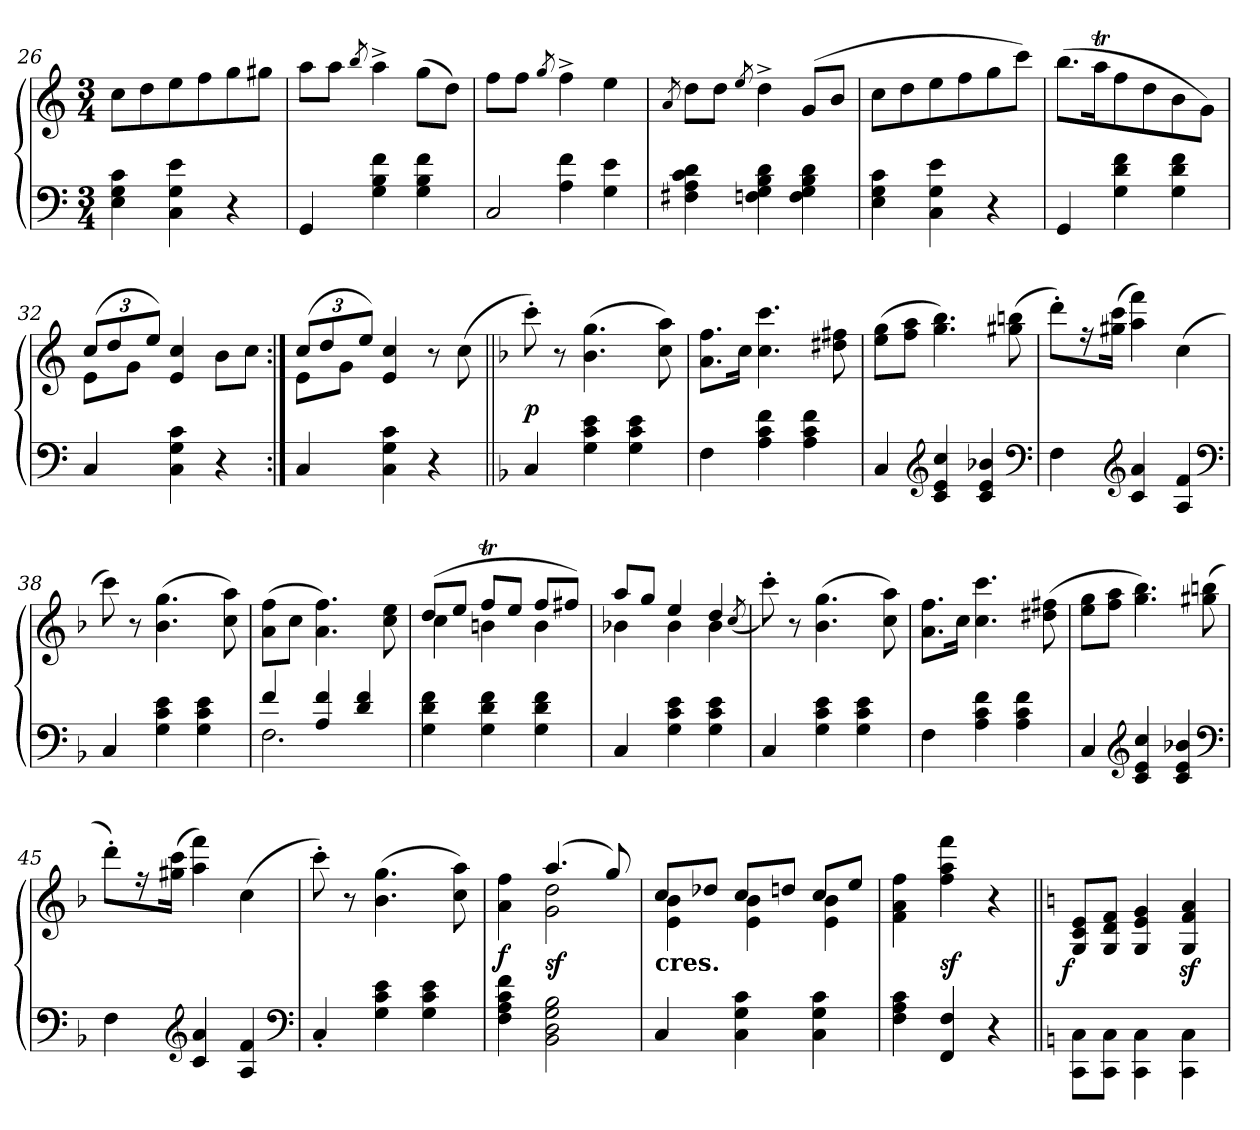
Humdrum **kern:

**kern	**kern	**dynam
*part1	*part1	*part1
*staff2	*staff1	*staff1/2
*clefF4	*clefG2	*
*k[]	*k[]	*
*M3/4	*M3/4	*
=26	=26	=26
4c 4G 4E	8ccL	.
.	8dd	.
4e 4G 4C	8ee	.
.	8ff	.
4r	8gg	.
.	8gg#XJ	.
=27	=27	=27
4GG	8aaL	.
.	8aaJ	.
.	8qbb/	.
4f 4B 4G	4aa^<	.
4f 4B 4G	(>8ggL	.
.	8ddJ)	.
=28	=28	=28
*^	*	*
2C/	4ryy	8ffL	.
.	.	8ffJ	.
.	.	8qgg/	.
.	4f\ 4A\	4ff^<	.
4ryy	4e\ 4G\	4ee	.
*v	*v	*	*
=29	=29	=29
.	8qa/	.
4d 4c 4A 4F#X	8ddL	.
.	8ddJ	.
.	8qee/	.
4d 4B 4G 4Fn	4dd^<	.
4d 4B 4G 4F	(>8g/L	.
.	8b/J	.
=30	=30	=30
4c 4G 4E	8ccL	.
.	8dd	.
4e 4G 4C	8ee	.
.	8ff	.
4r	8gg	.
.	8cccJ)	.
=31	=31	=31
4GG	(>8.bbL	.
.	16aaTk	.
4f 4d 4G	8ff	.
.	8dd	.
4f 4d 4G	8b	.
.	8gJ)	.
=32	=32	=32
*	*Xbrackettup	*
*	*^	*
4C	(>12ccL	8eL	.
.	12dd	.	.
.	.	8gJ	.
.	12eeJ)	.	.
4c 4G 4C	4cc 4e	4ryy	.
4r	8bL	4ryy	.
.	8ccJ	.	.
=33:|!	=33:|!	=33:|!	=33:|!
4C	(>12ccL	8eL	.
.	12dd	.	.
.	.	8gJ	.
.	12eeJ)	.	.
4c 4G 4C	4cc 4e	4ryy	.
4r	8r	4ryy	.
.	(>8cc	.	.
*	*v	*v	*
=34||	=34||	=34||
*k[b-]	*k[b-]	*
4C	8ccc'>)	p
.	8r	.
4e 4c 4G	(>4.gg 4.b-	.
4e 4c 4G	.	.
.	8aa 8cc)	.
=35	=35	=35
4F	8.ff 8.aL	.
.	16ccJk	.
4f 4c 4A	4.ccc 4.cc	.
4f 4c 4A	.	.
.	8ff#X 8dd#X	.
=36	=36	=36
4C	(>8gg 8eeL	.
.	8aa 8ffJ	.
*clefG2	*	*
4cc 4e 4c	4.bb- 4.gg)	.
4b-X 4e 4c	.	.
.	(>8bbn 8gg#X	.
*clefF4	*	*
=37	=37	=37
4F	8ddd'>L)	.
.	16rff	.
.	(>16ccc 16gg#XJk	.
*clefG2	*	*
4a 4c	4fff 4aa)	.
4f 4A	(>4cc	.
*clefF4	*	*
=38	=38	=38
4C	8ccc)	.
.	8r	.
4e 4c 4G	(>4.gg 4.b-	.
4e 4c 4G	.	.
.	8aa 8cc)	.
=39	=39	=39
*^	*	*
4f	2.F	(>8ff 8aL	.
.	.	8ccJ	.
4f 4A	.	4.ff 4.a)	.
4f 4d	.	.	.
.	.	8ee 8cc	.
*v	*v	*	*
=40	=40	=40
*	*^	*
4f 4d 4G	(>8ddL	4cc	.
.	8eeJ	.	.
4f 4d 4G	8ffTL	4bn	.
.	8eeJ	.	.
4f 4d 4G	8ffL	4b	.
.	8ff#XJ)	.	.
=41	=41	=41	=41
4C/	8aaL	4b-X	.
.	8ggJ	.	.
4e 4c 4G	4ee	4b-	.
4e 4c 4G	4dd	4b-	.
*	*v	*v	*
.	(>8qcc/	.
=42	=42	=42
4C/	8ccc'>)	.
.	8r	.
4e 4c 4G	(>4.gg 4.b-	.
4e 4c 4G	.	.
.	8aa 8cc)	.
=43	=43	=43
4F	8.ff 8.aL	.
.	16ccJk	.
4f 4c 4A	4.ccc 4.cc	.
4f 4c 4A	.	.
.	(>8ff#X 8dd#X	.
=44	=44	=44
4C	8gg 8eeL	.
.	8aa 8ffJ	.
*clefG2	*	*
4cc 4e 4c	4.bb- 4.gg)	.
4b-X 4e 4c	.	.
.	(>8bbn 8gg#X	.
*clefF4	*	*
=45	=45	=45
4F	8ddd'>L)	.
.	16rff	.
.	(>16ccc 16gg#XJk	.
*clefG2	*	*
4a 4c	4fff 4aa)	.
4f 4A	(>4cc	.
*clefF4	*	*
=46	=46	=46
4C'	8ccc'>)	.
.	8r	.
4e 4c 4G	(>4.gg 4.b-	.
4e 4c 4G	.	.
.	8aa 8cc)	.
=47	=47	=47
*	*^	*
4f 4c 4A 4F	4ff 4a	4ryy	f
2B- 2G 2D 2BB-	(>4.aa	2dd 2g	sf
.	8gg)	.	.
=48	=48	=48	=48
!	!LO:TX:c:B:t=cres.	!	!
4C	8ccL	4b- 4e	.
.	8dd-XJ	.	.
4c 4G 4C	8ccL	4b- 4e	.
.	8ddnJ	.	.
4c 4G 4C	8ccL	4b- 4e	.
.	8eeJ	.	.
*	*v	*v	*
=49	=49	=49
4c 4A 4F	4ff 4a 4f	.
4F 4FF	4fff 4aa 4ff	sf
4r	4r	.
=50||	=50||	=50||
*k[]	*k[]	*
!	!	!LO:DY:rj
8C\ 8CC\L	8e/ 8c/ 8G/L	f
8C\ 8CC\J	8f/ 8d/ 8G/J	.
4C\ 4CC\	4g/ 4e/ 4G/	.
4C\ 4CC\	4az>/ 4fz>/ 4Gz>/	.
=	=	=
*-	*-	*-
